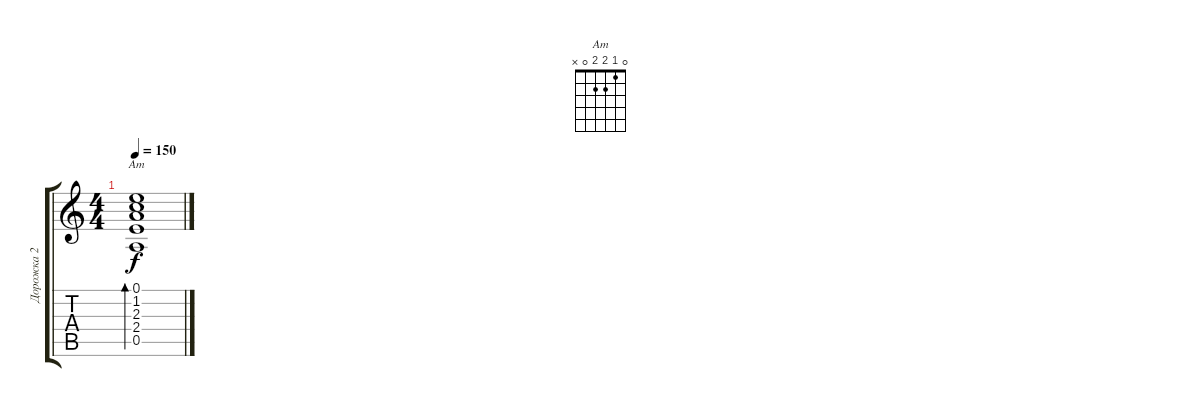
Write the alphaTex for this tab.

\track ("Дорожка 2" "Дорожка 2") {instrument acousticguitarsteel}
\staff {score tabs}
\tuning (E4 B3 G3 D3 A2 E2) {hide}
\chord ("Am" 0 1 2 2 0 x)
\ts (4 4)
\tempo 150
\clef g2
\ks c
(0.1 1.2 2.3 2.4 0.5).1{bd 60 ch "Am" dy f}
